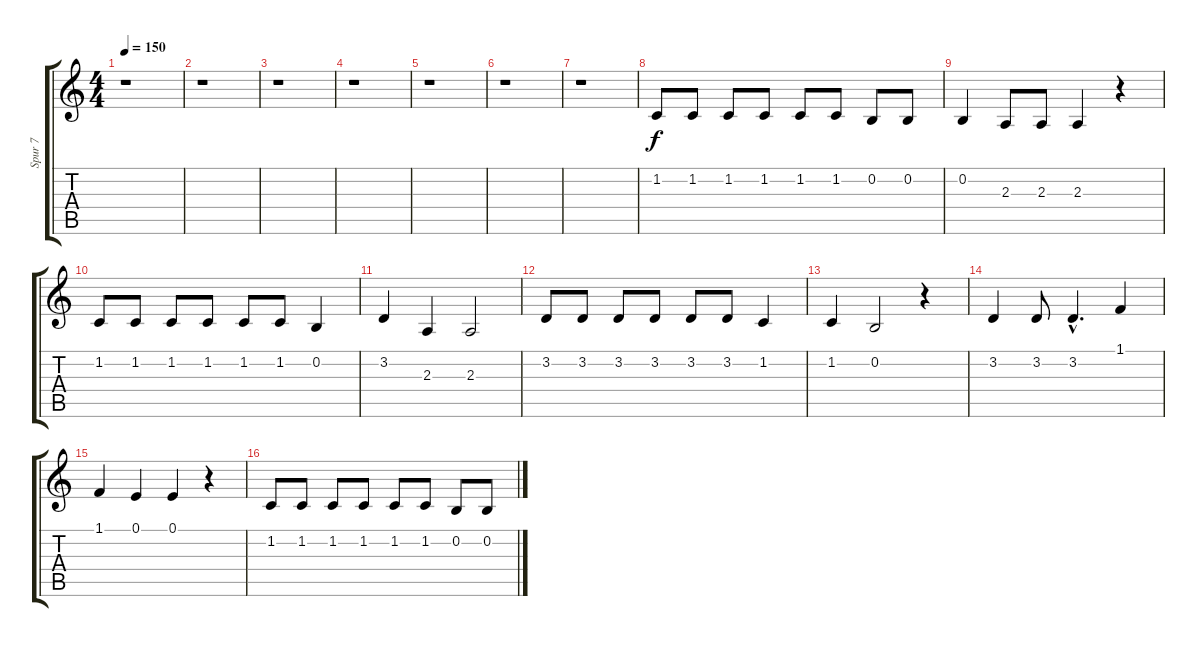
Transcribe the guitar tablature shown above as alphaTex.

\track ("Spur 7" "Spur 7") {instrument lead1square}
\staff {score tabs}
\tuning (E4 B3 G3 D3 A2 E2) {hide}
\ts (4 4)
\tempo 150
\clef g2
\ks c
r.1{dy f} |
r.1 |
r.1 |
r.1 |
r.1 |
r.1 |
r.1 |
1.2.8 1.2.8 1.2.8 1.2.8 1.2.8 1.2.8 0.2.8 0.2.8 |
0.2.4 2.3.8 2.3.8 2.3.4 r.4 |
1.2.8 1.2.8 1.2.8 1.2.8 1.2.8 1.2.8 0.2.4 |
3.2.4 2.3.4 2.3.2 |
3.2.8 3.2.8 3.2.8 3.2.8 3.2.8 3.2.8 1.2.4 |
1.2.4 0.2.2 r.4 |
3.2.4 3.2.8 3.2{hac}.4{d} 1.1.4 |
1.1.4 0.1.4 0.1.4 r.4 |
1.2.8 1.2.8 1.2.8 1.2.8 1.2.8 1.2.8 0.2.8 0.2.8
